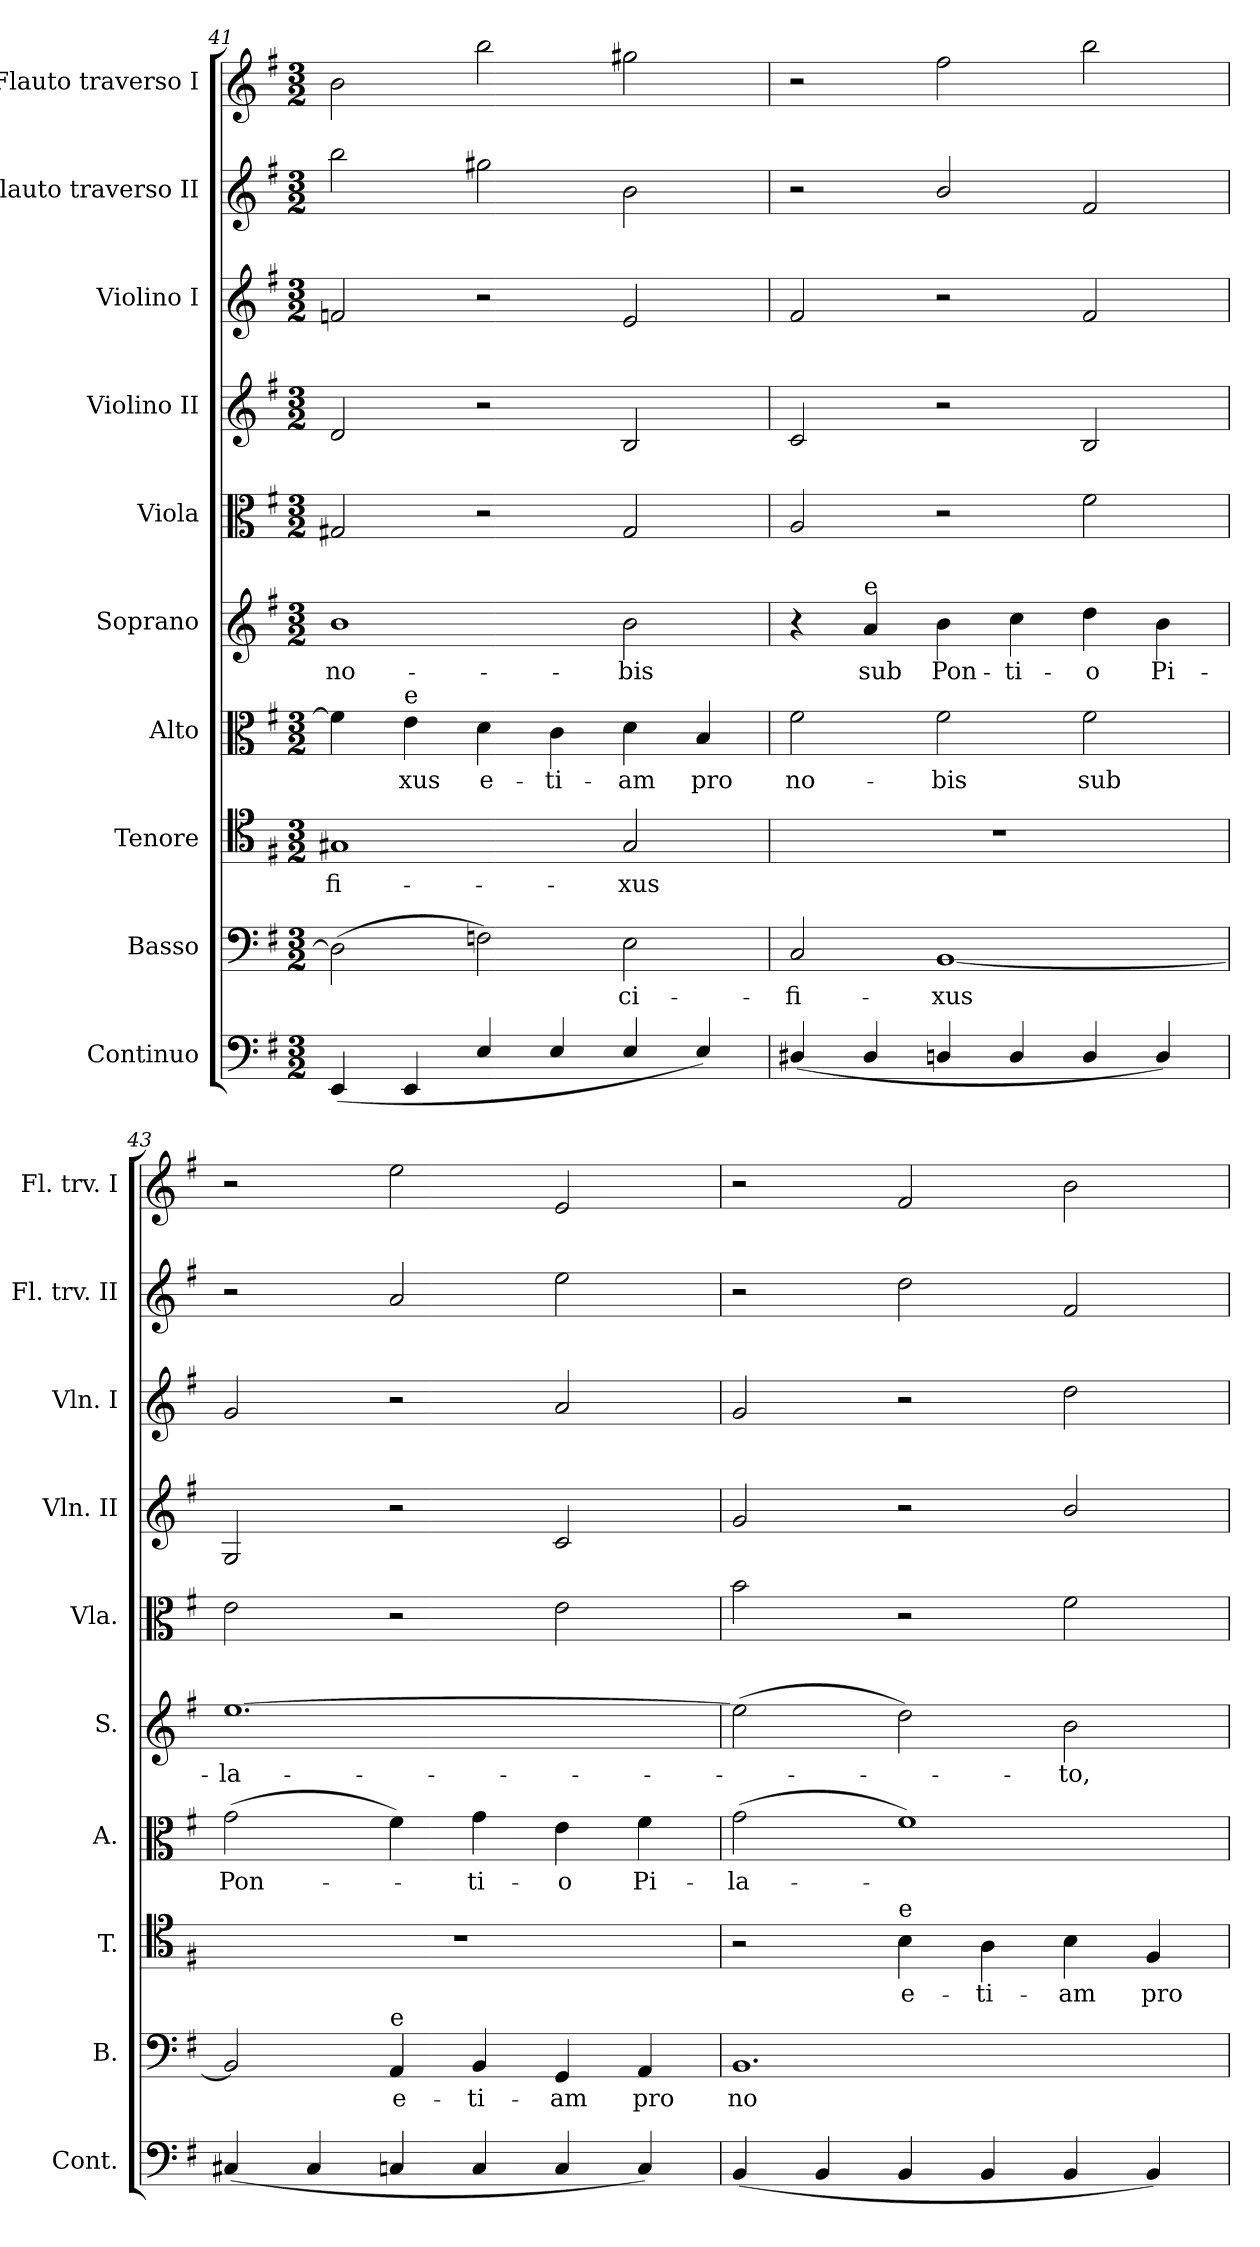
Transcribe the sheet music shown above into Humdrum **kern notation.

**kern	**kern	**text	**kern	**text	**kern	**text	**kern	**text	**kern	**kern	**kern	**kern	**kern
*part10	*part9	*part9	*part8	*part8	*part7	*part7	*part6	*part6	*part5	*part4	*part3	*part2	*part1
*staff10	*staff9	*staff9	*staff8	*staff8	*staff7	*staff7	*staff6	*staff6	*staff5	*staff4	*staff3	*staff2	*staff1
*I"Continuo	*I"Basso	*	*I"Tenore	*	*I"Alto	*	*I"Soprano	*	*I"Viola	*I"Violino II	*I"Violino I	*I"Flauto traverso II	*I"Flauto traverso I
*I'Cont.	*I'B.	*	*I'T.	*	*I'A.	*	*I'S.	*	*I'Vla.	*I'Vln. II	*I'Vln. I	*I'Fl. trv. II	*I'Fl. trv. I
*clefF4	*clefF4	*	*clefC4	*	*clefC3	*	*clefG2	*	*clefC3	*clefG2	*clefG2	*clefG2	*clefG2
*k[f#]	*k[f#]	*	*k[f#]	*	*k[f#]	*	*k[f#]	*	*k[f#]	*k[f#]	*k[f#]	*k[f#]	*k[f#]
*M3/2	*M3/2	*	*M3/2	*	*M3/2	*	*M3/2	*	*M3/2	*M3/2	*M3/2	*M3/2	*M3/2
=41	=41	=41	=41	=41	=41	=41	=41	=41	=41	=41	=41	=41	=41
(4EE/	(2D\]	.	1G#X	-fi-	4f\]	.	1b	-no-	2G#X/	2d/	2fn/	2bb\	2b\
!	!	!	!	!	!LO:TX:a:t=e	!	!	!	!	!	!	!	!
4EE/	.	.	.	.	4e\	-xus	.	.	.	.	.	.	.
4E/	2Fn\)	.	.	.	4d\	e-	.	.	2r	2r	2r	2gg#X\	2bb\
4E/	.	.	.	.	4c\	-ti-	.	.	.	.	.	.	.
4E/	2E\	-ci-	2G#/	-xus	4d\	-am	2b\	-bis	2G#/	2B/	2e/	2b\	2gg#X\
4E/)	.	.	.	.	4B/	pro	.	.	.	.	.	.	.
=42	=42	=42	=42	=42	=42	=42	=42	=42	=42	=42	=42	=42	=42
(4D#X/	2C/	-fi-	1.r	.	2f#\	no-	4r	.	2A/	2c/	2f#/	2r	2r
!	!	!	!	!	!	!	!LO:TX:a:t=e	!	!	!	!	!	!
4D#/	.	.	.	.	.	.	4a/	sub	.	.	.	.	.
4Dn/	[1BB	-xus	.	.	2f#\	-bis	4b\	Pon-	2r	2r	2r	2b/	2ff#\
4D/	.	.	.	.	.	.	4cc\	-ti-	.	.	.	.	.
4D/	.	.	.	.	2f#\	sub	4dd\	-o	2f#\	2B/	2f#/	2f#/	2bb\
4D/)	.	.	.	.	.	.	4b\	Pi-	.	.	.	.	.
=43	=43	=43	=43	=43	=43	=43	=43	=43	=43	=43	=43	=43	=43
(4C#X/	2BB/]	.	1.r	.	(2g\	Pon-	[1.ee	-la-	2e\	2G/	2g/	2r	2r
4C#/	.	.	.	.	.	.	.	.	.	.	.	.	.
!	!LO:TX:a:t=e	!	!	!	!	!	!	!	!	!	!	!	!
4Cn/	4AA/	e-	.	.	4f#\)	.	.	.	2r	2r	2r	2a/	2ee\
4C/	4BB/	-ti-	.	.	4g\	-ti-	.	.	.	.	.	.	.
4C/	4GG/	-am	.	.	4e\	-o	.	.	2e\	2c/	2a/	2ee\	2e/
4C/)	4AA/	pro	.	.	4f#\	Pi-	.	.	.	.	.	.	.
=44	=44	=44	=44	=44	=44	=44	=44	=44	=44	=44	=44	=44	=44
(4BB/	1.BB	no-	2r	.	(2g\	-la-	(2ee\]	.	2b\	2g/	2g/	2r	2r
4BB/	.	.	.	.	.	.	.	.	.	.	.	.	.
!	!	!	!LO:TX:a:t=e	!	!	!	!	!	!	!	!	!	!
4BB/	.	.	4B\	e-	1f#)	.	2dd\)	.	2r	2r	2r	2dd\	2f#/
4BB/	.	.	4A\	-ti-	.	.	.	.	.	.	.	.	.
4BB/	.	.	4B\	-am	.	.	2b\	-to,	2f#\	2b/	2dd\	2f#/	2b\
4BB/)	.	.	4F#/	pro	.	.	.	.	.	.	.	.	.
=	=	=	=	=	=	=	=	=	=	=	=	=	=
*-	*-	*-	*-	*-	*-	*-	*-	*-	*-	*-	*-	*-	*-
